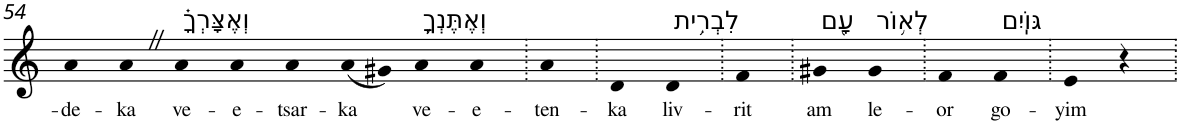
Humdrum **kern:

**kern	**text
*part1	*part1
*staff1	*staff1
*I"Piano	*
*I'Pno	*
!!LO:PB:g=z
*clefG2	*
*k[]	*
=54	=54
!	!LO:LY:b
4a	-de-
!	!LO:LY:b
4aZ	-ka
!LO:TX:a:t=וְאֶצָּרְךָ֗	!
!	!LO:LY:b
4a	ve-
!	!LO:LY:b
4a	-e-
!	!LO:LY:b
4a	-tsar-
!	!LO:LY:b
(8a	-ka
8g#X)	.
!LO:TX:a:t=וְאֶתֶּנְךָ֛	!
!	!LO:LY:b
4a	ve-
!	!LO:LY:b
4a	-e-
=55.	=55.
!	!LO:LY:b
4a	-ten-
=56.	=56.
!	!LO:LY:b
4d	-ka
!LO:TX:a:t=לִבְרִ֥ית	!
!	!LO:LY:b
4d	liv-
=57.	=57.
!	!LO:LY:b
4f	-rit
=58.	=58.
!LO:TX:a:t=עָ֖ם	!
!	!LO:LY:b
4g#X	am
!LO:TX:a:t=לְא֥וֹר	!
!	!LO:LY:b
4g#	le-
=59.	=59.
!	!LO:LY:b
4f	-or
!LO:TX:a:t=גּוֹיִֽם	!
!	!LO:LY:b
4f	go-
=60.	=60.
!	!LO:LY:b
4e	-yim
4r	.
=.	=.
*-	*-
